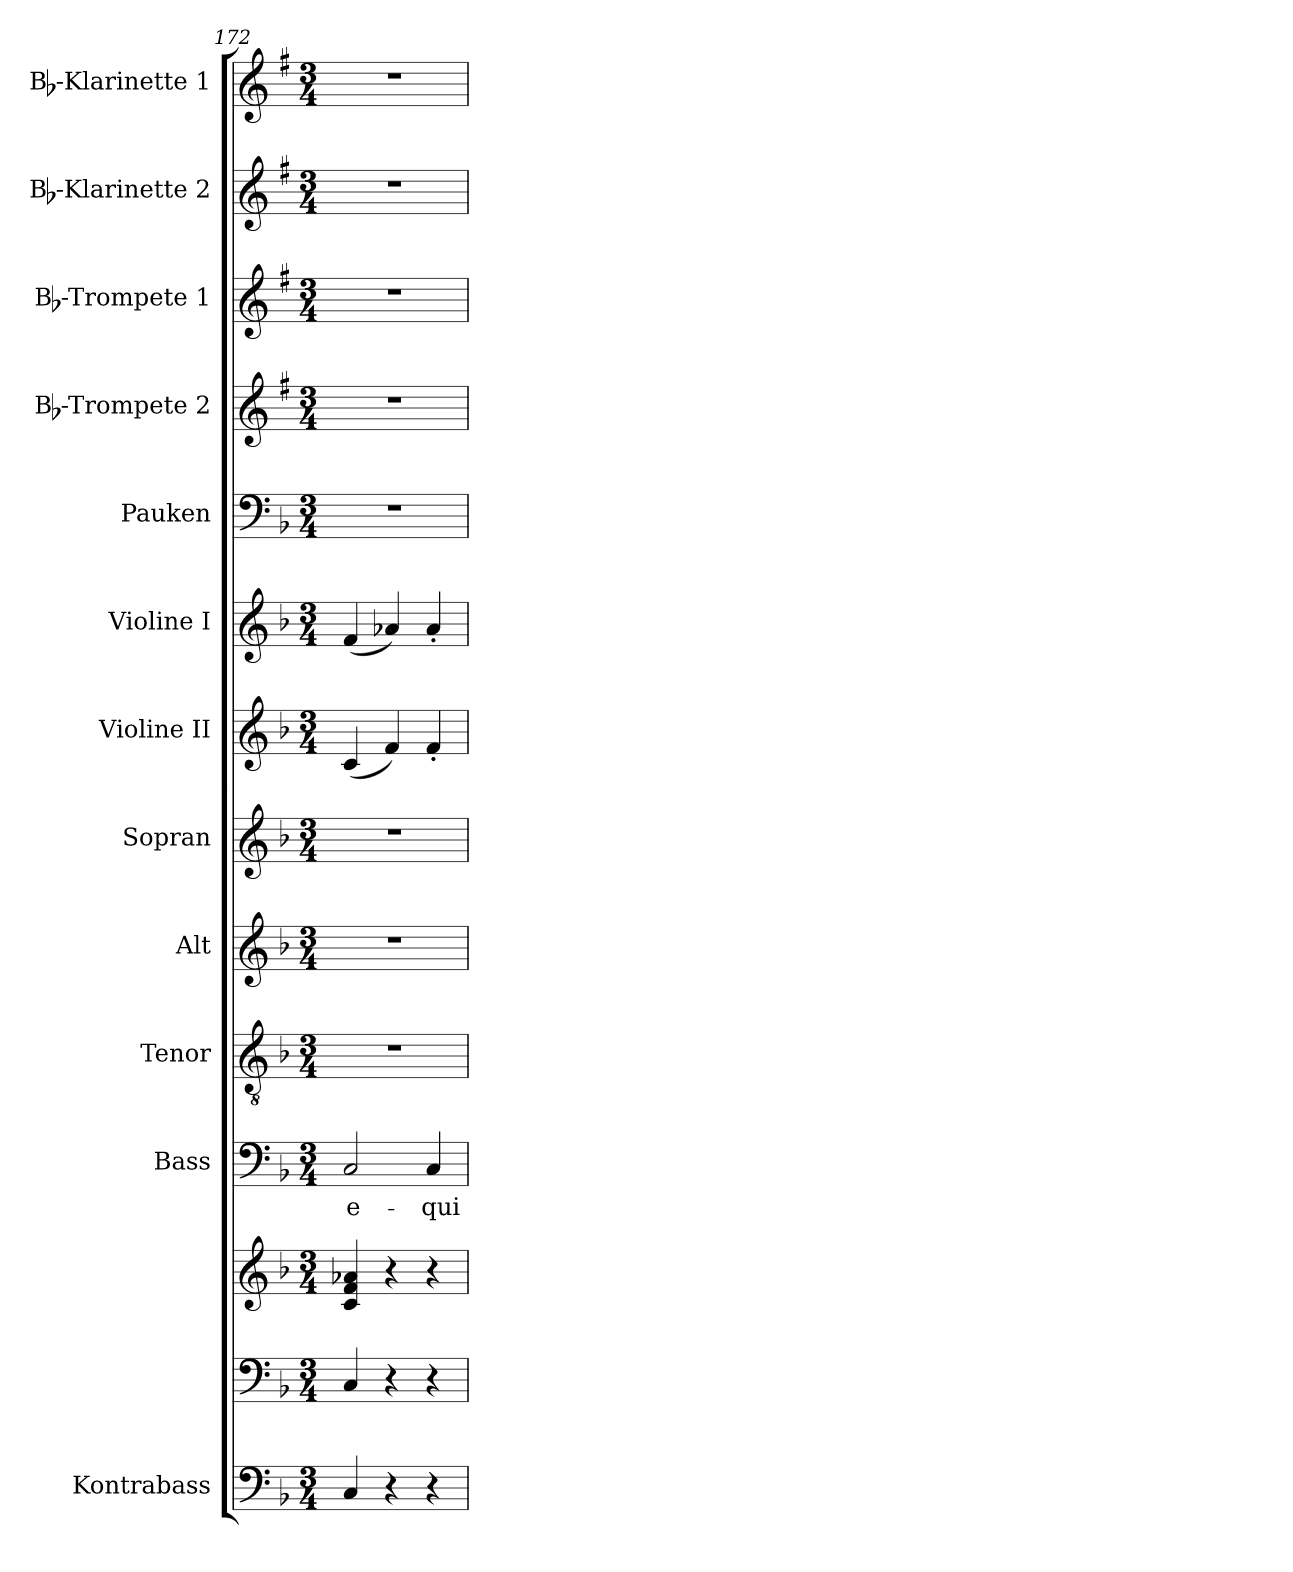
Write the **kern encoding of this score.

**kern	**kern	**kern	**kern	**text	**kern	**kern	**kern	**kern	**kern	**kern	**kern	**kern	**kern	**kern
*part13	*part12	*part12	*part11	*part11	*part10	*part9	*part8	*part7	*part6	*part5	*part4	*part3	*part2	*part1
*staff14	*staff13	*staff12	*staff11	*staff11	*staff10	*staff9	*staff8	*staff7	*staff6	*staff5	*staff4	*staff3	*staff2	*staff1
*I"Kontrabass	*	*	*I"Bass	*	*I"Tenor	*I"Alt	*I"Sopran	*I"Violine II	*I"Violine I	*I"Pauken	*I"Bb-Trompete 2	*I"Bb-Trompete 1	*I"Bb-Klarinette 2	*I"Bb-Klarinette 1
*I'Kb.	*	*	*I'B.	*	*I'T.	*I'A.	*I'S.	*I'Vl. II	*I'Vl. I	*I'Pk.	*I'Bb Trp. 2	*I'Bb Trp. 1	*I'Bb Kl. 2	*I'Bb Kl. 1
*clefF4	*clefF4	*clefG2	*clefF4	*	*clefGv2	*clefG2	*clefG2	*clefG2	*clefG2	*clefF4	*clefG2	*clefG2	*clefG2	*clefG2
*ITrd7c12	*	*	*	*	*	*	*	*	*	*	*ITrd1c2	*ITrd1c2	*ITrd1c2	*ITrd1c2
*k[b-]	*k[b-]	*k[b-]	*k[b-]	*	*k[b-]	*k[b-]	*k[b-]	*k[b-]	*k[b-]	*k[b-]	*k[b-]	*k[b-]	*k[b-]	*k[b-]
*F:	*F:	*F:	*F:	*	*F:	*F:	*F:	*F:	*F:	*F:	*F:	*F:	*F:	*F:
*M3/4	*M3/4	*M3/4	*M3/4	*	*M3/4	*M3/4	*M3/4	*M3/4	*M3/4	*M3/4	*M3/4	*M3/4	*M3/4	*M3/4
=172	=172	=172	=172	=172	=172	=172	=172	=172	=172	=172	=172	=172	=172	=172
!	!	!	!	!LO:LY:b	!	!	!	!	!	!	!	!	!	!
4CC/	4C/	4c/ 4f/ 4a-X/	2C/	e-	2.r	2.r	2.r	(<4c/	(<4f/	2.r	2.r	2.r	2.r	2.r
4r	4r	4r	.	.	.	.	.	4f/)	4a-X/)	.	.	.	.	.
!	!	!	!	!LO:LY:b	!	!	!	!	!	!	!	!	!	!
4r	4r	4r	4C/	-qui-	.	.	.	4f'</	4a-'</	.	.	.	.	.
=	=	=	=	=	=	=	=	=	=	=	=	=	=	=
*-	*-	*-	*-	*-	*-	*-	*-	*-	*-	*-	*-	*-	*-	*-
